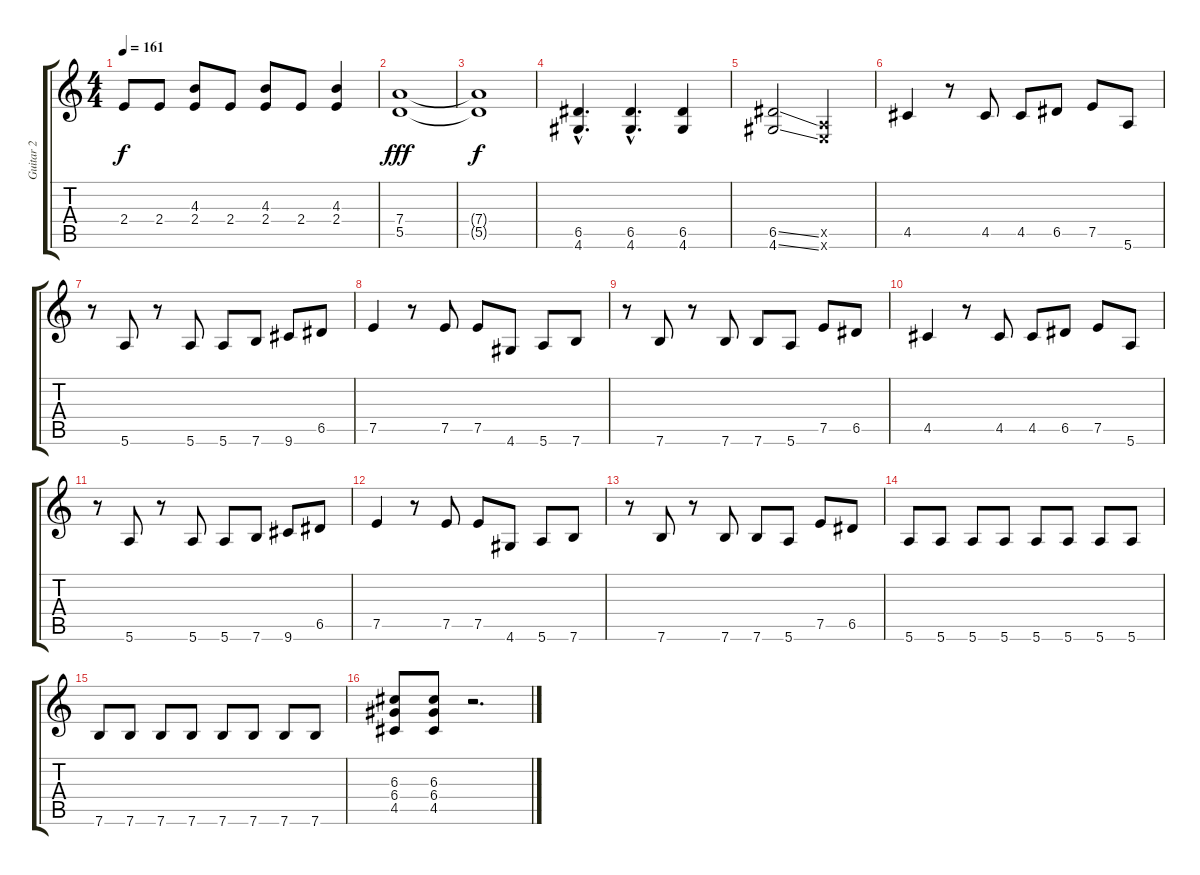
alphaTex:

\track ("Guitar 2" "Guitar 2") {instrument distortionguitar}
\staff {score tabs}
\tuning (E4 B3 G3 D3 A2 E2) {hide}
\ts (4 4)
\tempo 161
\clef g2
\ks c
2.4.8{dy f} 2.4.8 (4.3 2.4).8 2.4.8 (4.3 2.4).8 2.4.8 (4.3 2.4).4 |
(7.4 5.5).1{dy fff balance 8} |
(7.4{t} 5.5{t}).1{dy f} |
(6.5{hac} 4.6{hac}).4{d balance 12} (6.5{hac} 4.6{hac}).4{d} (6.5 4.6).4 |
(6.5{ss} 4.6{ss}).2 (0.5{x} 0.6{x}).2 |
4.5.4 r.8 4.5.8 4.5.8 6.5.8 7.5.8 5.6.8 |
r.8 5.6.8 r.8 5.6.8 5.6.8 7.6.8 9.6.8 6.5.8 |
7.5.4 r.8 7.5.8 7.5.8 4.6.8 5.6.8 7.6.8 |
r.8 7.6.8 r.8 7.6.8 7.6.8 5.6.8 7.5.8 6.5.8 |
4.5.4 r.8 4.5.8 4.5.8 6.5.8 7.5.8 5.6.8 |
r.8 5.6.8 r.8 5.6.8 5.6.8 7.6.8 9.6.8 6.5.8 |
7.5.4 r.8 7.5.8 7.5.8 4.6.8 5.6.8 7.6.8 |
r.8 7.6.8 r.8 7.6.8 7.6.8 5.6.8 7.5.8 6.5.8 |
5.6.8 5.6.8 5.6.8 5.6.8 5.6.8 5.6.8 5.6.8 5.6.8 |
7.6.8 7.6.8 7.6.8 7.6.8 7.6.8 7.6.8 7.6.8 7.6.8 |
(6.3 6.4 4.5).8 (6.3 6.4 4.5).8 r.2{d}
